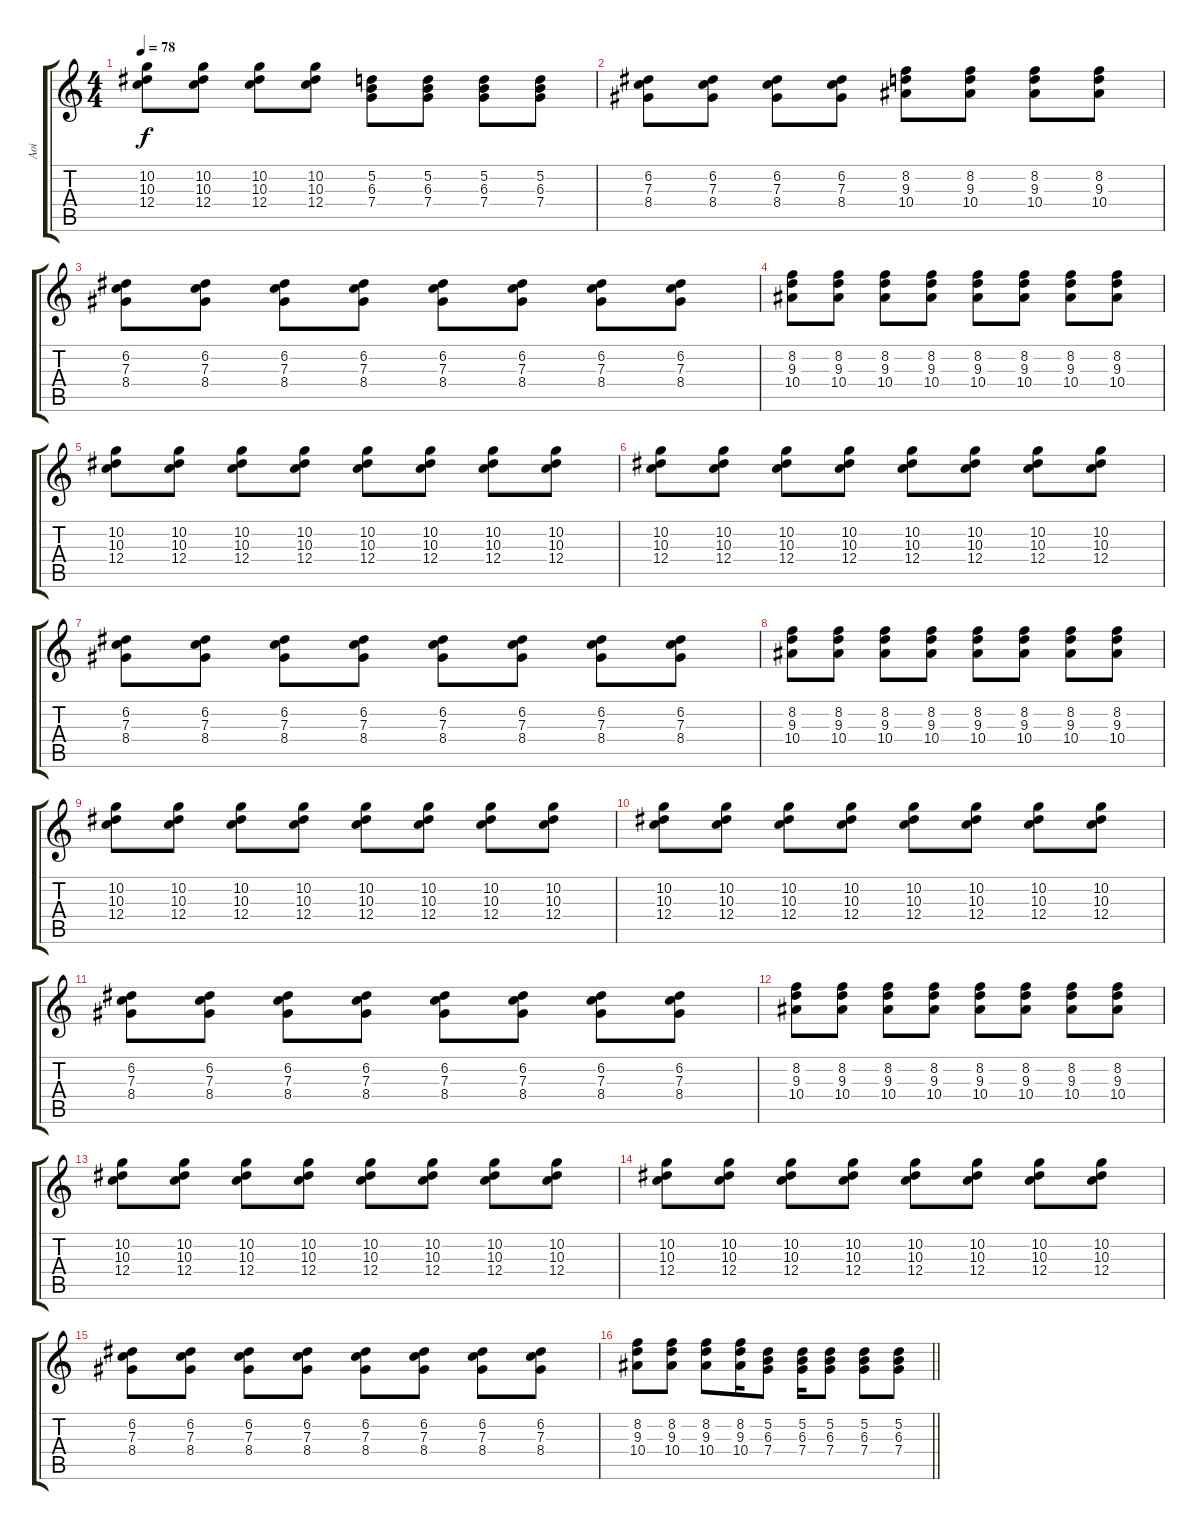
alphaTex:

\track ("Aoi" "Aoi") {instrument overdrivenguitar}
\staff {score tabs}
\tuning (D4 A3 F3 C3 G2 D2) {hide}
\ts (4 4)
\tempo 78
\clef g2
\ks c
(10.2 10.3 12.4).8{dy f} (10.2 10.3 12.4).8 (10.2 10.3 12.4).8 (10.2 10.3 12.4).8 (5.2 6.3 7.4).8 (5.2 6.3 7.4).8 (5.2 6.3 7.4).8 (5.2 6.3 7.4).8 |
(6.2 7.3 8.4).8 (6.2 7.3 8.4).8 (6.2 7.3 8.4).8 (6.2 7.3 8.4).8 (8.2 9.3 10.4).8 (8.2 9.3 10.4).8 (8.2 9.3 10.4).8 (8.2 9.3 10.4).8 |
(6.2 7.3 8.4).8 (6.2 7.3 8.4).8 (6.2 7.3 8.4).8 (6.2 7.3 8.4).8 (6.2 7.3 8.4).8 (6.2 7.3 8.4).8 (6.2 7.3 8.4).8 (6.2 7.3 8.4).8 |
(8.2 9.3 10.4).8 (8.2 9.3 10.4).8 (8.2 9.3 10.4).8 (8.2 9.3 10.4).8 (8.2 9.3 10.4).8 (8.2 9.3 10.4).8 (8.2 9.3 10.4).8 (8.2 9.3 10.4).8 |
(10.2 10.3 12.4).8 (10.2 10.3 12.4).8 (10.2 10.3 12.4).8 (10.2 10.3 12.4).8 (10.2 10.3 12.4).8 (10.2 10.3 12.4).8 (10.2 10.3 12.4).8 (10.2 10.3 12.4).8 |
(10.2 10.3 12.4).8 (10.2 10.3 12.4).8 (10.2 10.3 12.4).8 (10.2 10.3 12.4).8 (10.2 10.3 12.4).8 (10.2 10.3 12.4).8 (10.2 10.3 12.4).8 (10.2 10.3 12.4).8 |
(6.2 7.3 8.4).8 (6.2 7.3 8.4).8 (6.2 7.3 8.4).8 (6.2 7.3 8.4).8 (6.2 7.3 8.4).8 (6.2 7.3 8.4).8 (6.2 7.3 8.4).8 (6.2 7.3 8.4).8 |
(8.2 9.3 10.4).8 (8.2 9.3 10.4).8 (8.2 9.3 10.4).8 (8.2 9.3 10.4).8 (8.2 9.3 10.4).8 (8.2 9.3 10.4).8 (8.2 9.3 10.4).8 (8.2 9.3 10.4).8 |
(10.2 10.3 12.4).8 (10.2 10.3 12.4).8 (10.2 10.3 12.4).8 (10.2 10.3 12.4).8 (10.2 10.3 12.4).8 (10.2 10.3 12.4).8 (10.2 10.3 12.4).8 (10.2 10.3 12.4).8 |
(10.2 10.3 12.4).8 (10.2 10.3 12.4).8 (10.2 10.3 12.4).8 (10.2 10.3 12.4).8 (10.2 10.3 12.4).8 (10.2 10.3 12.4).8 (10.2 10.3 12.4).8 (10.2 10.3 12.4).8 |
(6.2 7.3 8.4).8 (6.2 7.3 8.4).8 (6.2 7.3 8.4).8 (6.2 7.3 8.4).8 (6.2 7.3 8.4).8 (6.2 7.3 8.4).8 (6.2 7.3 8.4).8 (6.2 7.3 8.4).8 |
(8.2 9.3 10.4).8 (8.2 9.3 10.4).8 (8.2 9.3 10.4).8 (8.2 9.3 10.4).8 (8.2 9.3 10.4).8 (8.2 9.3 10.4).8 (8.2 9.3 10.4).8 (8.2 9.3 10.4).8 |
(10.2 10.3 12.4).8 (10.2 10.3 12.4).8 (10.2 10.3 12.4).8 (10.2 10.3 12.4).8 (10.2 10.3 12.4).8 (10.2 10.3 12.4).8 (10.2 10.3 12.4).8 (10.2 10.3 12.4).8 |
(10.2 10.3 12.4).8 (10.2 10.3 12.4).8 (10.2 10.3 12.4).8 (10.2 10.3 12.4).8 (10.2 10.3 12.4).8 (10.2 10.3 12.4).8 (10.2 10.3 12.4).8 (10.2 10.3 12.4).8 |
(6.2 7.3 8.4).8 (6.2 7.3 8.4).8 (6.2 7.3 8.4).8 (6.2 7.3 8.4).8 (6.2 7.3 8.4).8 (6.2 7.3 8.4).8 (6.2 7.3 8.4).8 (6.2 7.3 8.4).8 |
\barLineRight lightlight
(8.2 9.3 10.4).8 (8.2 9.3 10.4).8 (8.2 9.3 10.4).8 (8.2 9.3 10.4).16 (5.2 6.3 7.4).8 (5.2 6.3 7.4).16{volume 6} (5.2 6.3 7.4).8 (5.2 6.3 7.4).8 (5.2 6.3 7.4).8
